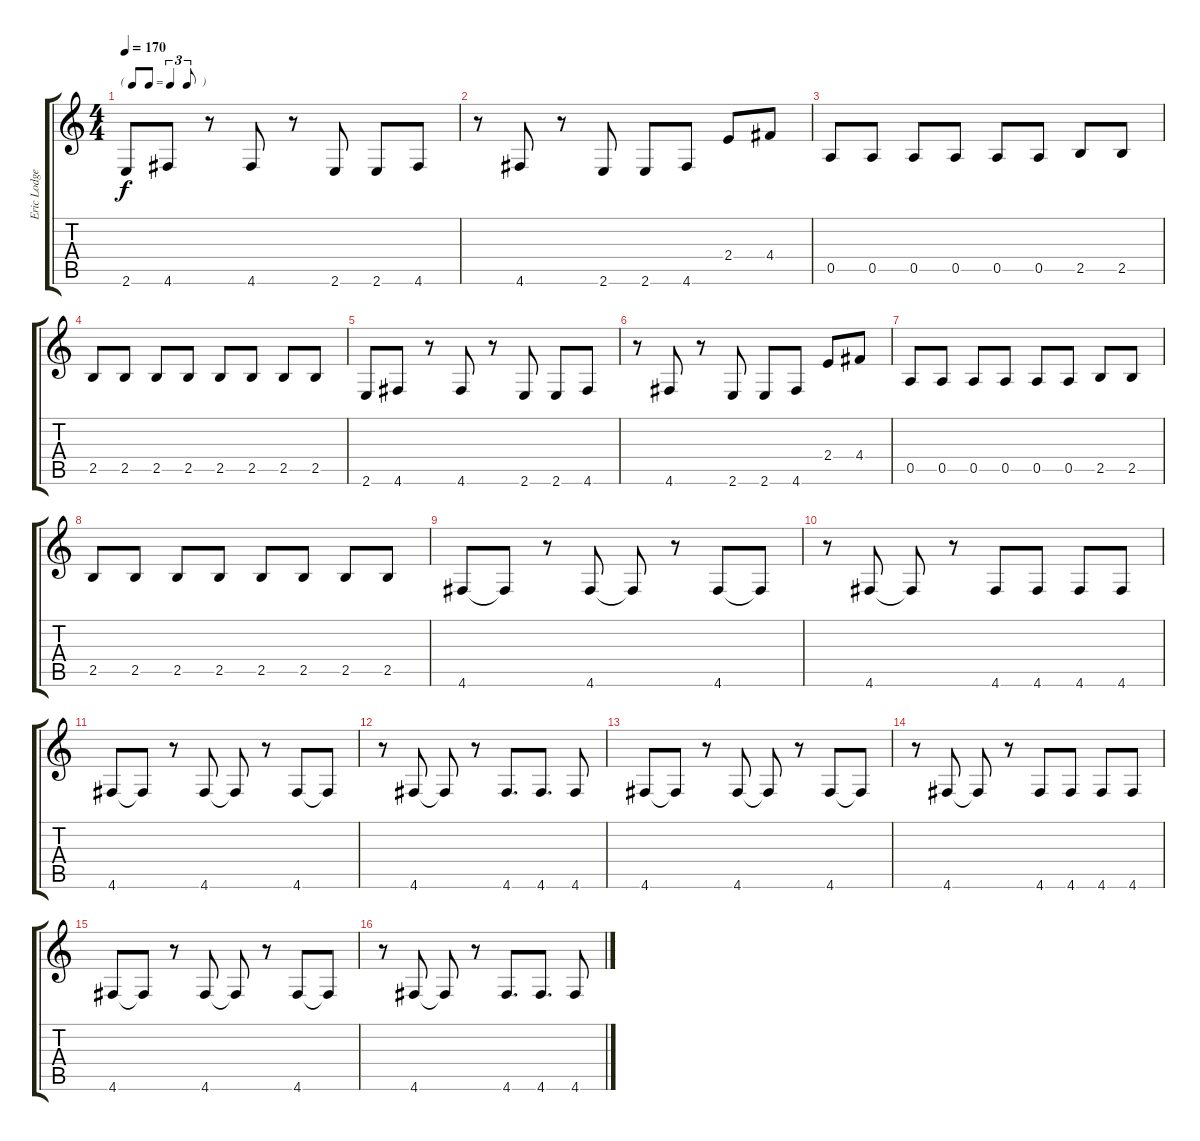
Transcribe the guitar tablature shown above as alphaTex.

\track ("Eric Lodge" "Eric Lodge") {instrument electricbassfinger}
\staff {score tabs}
\tuning (E4 B3 G3 D3 A2 D2) {hide}
\ts (4 4)
\tf triplet8th
\tempo 170
\clef g2
\ks c
2.6.8{dy f} 4.6.8 r.8 4.6.8 r.8 2.6.8 2.6.8 4.6.8 |
r.8 4.6.8 r.8 2.6.8 2.6.8 4.6.8 2.4.8 4.4.8 |
0.5.8 0.5.8 0.5.8 0.5.8 0.5.8 0.5.8 2.5.8 2.5.8 |
2.5.8 2.5.8 2.5.8 2.5.8 2.5.8 2.5.8 2.5.8 2.5.8 |
2.6.8 4.6.8 r.8 4.6.8 r.8 2.6.8 2.6.8 4.6.8 |
r.8 4.6.8 r.8 2.6.8 2.6.8 4.6.8 2.4.8 4.4.8 |
0.5.8 0.5.8 0.5.8 0.5.8 0.5.8 0.5.8 2.5.8 2.5.8 |
2.5.8 2.5.8 2.5.8 2.5.8 2.5.8 2.5.8 2.5.8 2.5.8 |
4.6.8 4.6{t}.8 r.8 4.6.8 4.6{t}.8 r.8 4.6.8 4.6{t}.8 |
r.8 4.6.8 4.6{t}.8 r.8 4.6.8 4.6.8 4.6.8 4.6.8 |
4.6.8 4.6{t}.8 r.8 4.6.8 4.6{t}.8 r.8 4.6.8 4.6{t}.8 |
r.8 4.6.8 4.6{t}.8 r.8 4.6.8{d} 4.6.8{d} 4.6.8 |
4.6.8 4.6{t}.8 r.8 4.6.8 4.6{t}.8 r.8 4.6.8 4.6{t}.8 |
r.8 4.6.8 4.6{t}.8 r.8 4.6.8 4.6.8 4.6.8 4.6.8 |
4.6.8 4.6{t}.8 r.8 4.6.8 4.6{t}.8 r.8 4.6.8 4.6{t}.8 |
r.8 4.6.8 4.6{t}.8 r.8 4.6.8{d} 4.6.8{d} 4.6.8
